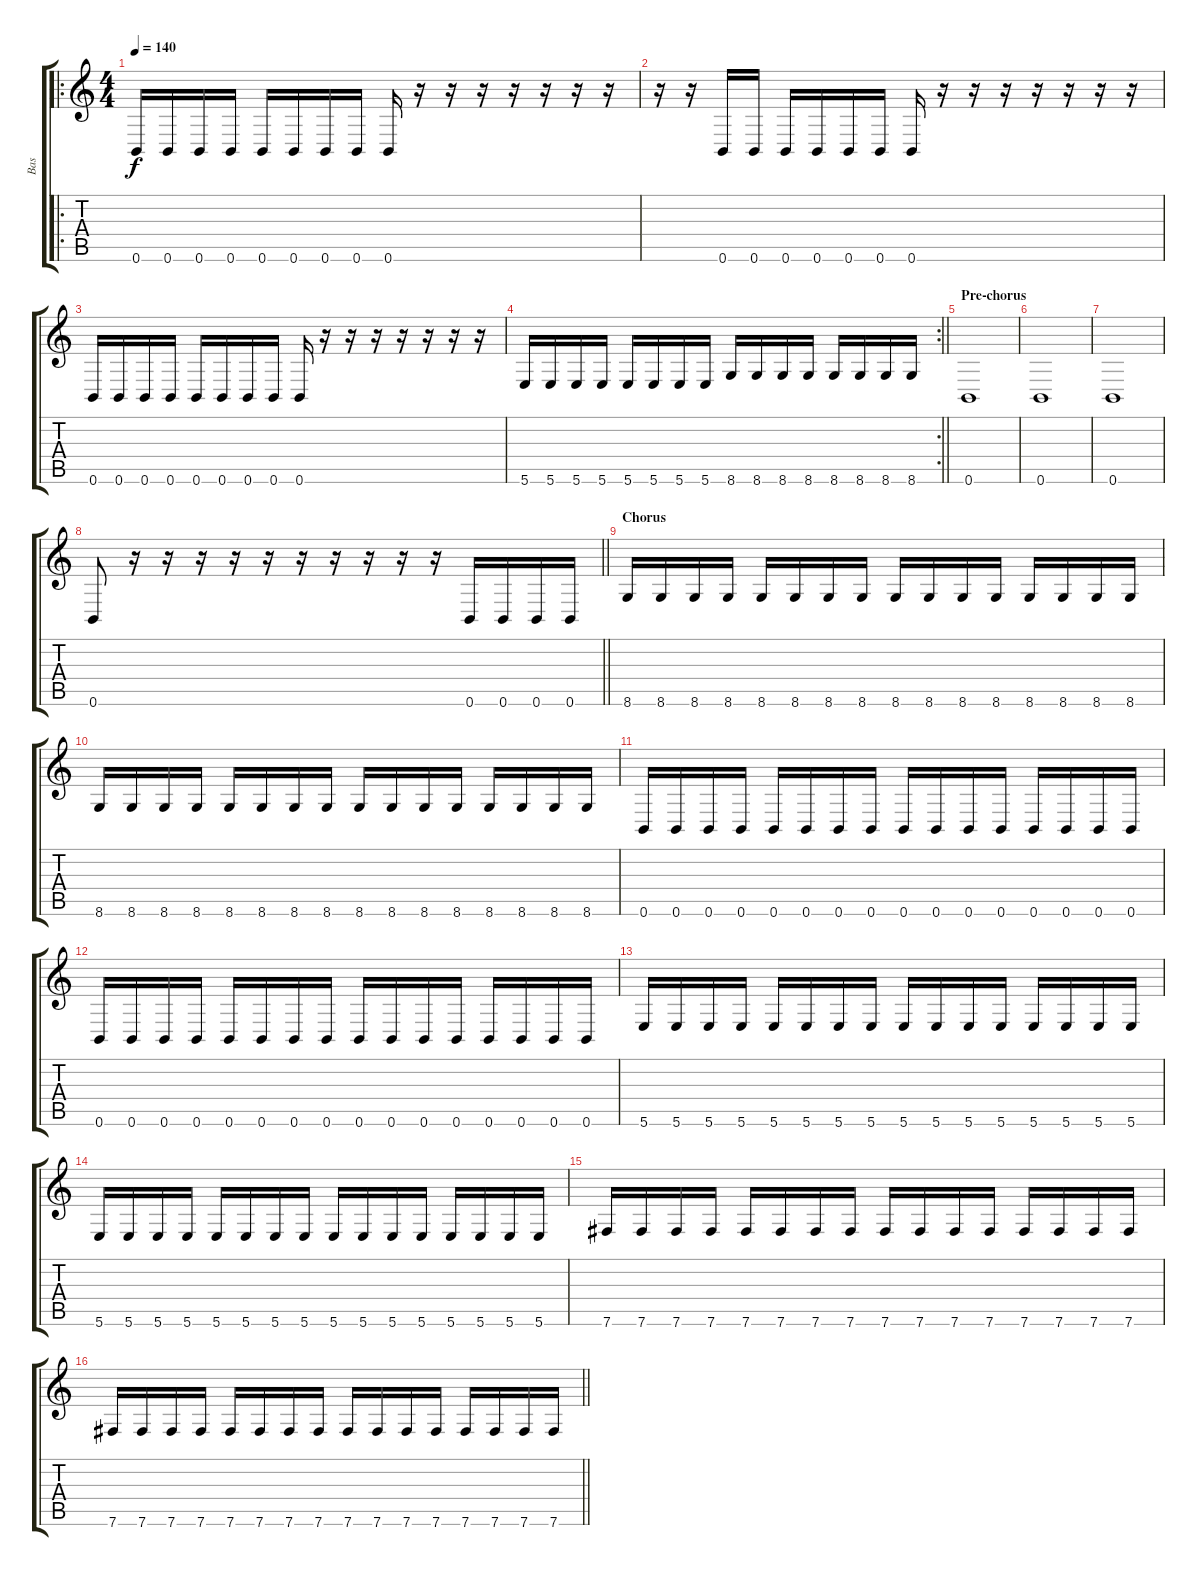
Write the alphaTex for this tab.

\track ("Bas" "Bas") {instrument electricbassfinger}
\staff {score tabs}
\tuning (Db4 Ab3 E3 B2 Gb2 B1) {hide}
\ro
\ts (4 4)
\tempo 140
\clef g2
\ks c
0.6.16{dy f} 0.6.16 0.6.16 0.6.16 0.6.16 0.6.16 0.6.16 0.6.16 0.6.16 r.16 r.16 r.16 r.16 r.16 r.16 r.16 |
r.16 r.16 0.6.16 0.6.16 0.6.16 0.6.16 0.6.16 0.6.16 0.6.16 r.16 r.16 r.16 r.16 r.16 r.16 r.16 |
0.6.16 0.6.16 0.6.16 0.6.16 0.6.16 0.6.16 0.6.16 0.6.16 0.6.16 r.16 r.16 r.16 r.16 r.16 r.16 r.16 |
\rc 2
\barLineRight lightlight
5.6.16 5.6.16 5.6.16 5.6.16 5.6.16 5.6.16 5.6.16 5.6.16 8.6.16 8.6.16 8.6.16 8.6.16 8.6.16 8.6.16 8.6.16 8.6.16 |
\section ("" "Pre-chorus")
0.6.1 |
0.6.1 |
0.6.1 |
\barLineRight lightlight
0.6.8 r.16 r.16 r.16 r.16 r.16 r.16 r.16 r.16 r.16 r.16 0.6.16 0.6.16 0.6.16 0.6.16 |
\section ("" "Chorus")
8.6.16 8.6.16 8.6.16 8.6.16 8.6.16 8.6.16 8.6.16 8.6.16 8.6.16 8.6.16 8.6.16 8.6.16 8.6.16 8.6.16 8.6.16 8.6.16 |
8.6.16 8.6.16 8.6.16 8.6.16 8.6.16 8.6.16 8.6.16 8.6.16 8.6.16 8.6.16 8.6.16 8.6.16 8.6.16 8.6.16 8.6.16 8.6.16 |
0.6.16 0.6.16 0.6.16 0.6.16 0.6.16 0.6.16 0.6.16 0.6.16 0.6.16 0.6.16 0.6.16 0.6.16 0.6.16 0.6.16 0.6.16 0.6.16 |
0.6.16 0.6.16 0.6.16 0.6.16 0.6.16 0.6.16 0.6.16 0.6.16 0.6.16 0.6.16 0.6.16 0.6.16 0.6.16 0.6.16 0.6.16 0.6.16 |
5.6.16 5.6.16 5.6.16 5.6.16 5.6.16 5.6.16 5.6.16 5.6.16 5.6.16 5.6.16 5.6.16 5.6.16 5.6.16 5.6.16 5.6.16 5.6.16 |
5.6.16 5.6.16 5.6.16 5.6.16 5.6.16 5.6.16 5.6.16 5.6.16 5.6.16 5.6.16 5.6.16 5.6.16 5.6.16 5.6.16 5.6.16 5.6.16 |
7.6.16 7.6.16 7.6.16 7.6.16 7.6.16 7.6.16 7.6.16 7.6.16 7.6.16 7.6.16 7.6.16 7.6.16 7.6.16 7.6.16 7.6.16 7.6.16 |
\barLineRight lightlight
7.6.16 7.6.16 7.6.16 7.6.16 7.6.16 7.6.16 7.6.16 7.6.16 7.6.16 7.6.16 7.6.16 7.6.16 7.6.16 7.6.16 7.6.16 7.6.16
